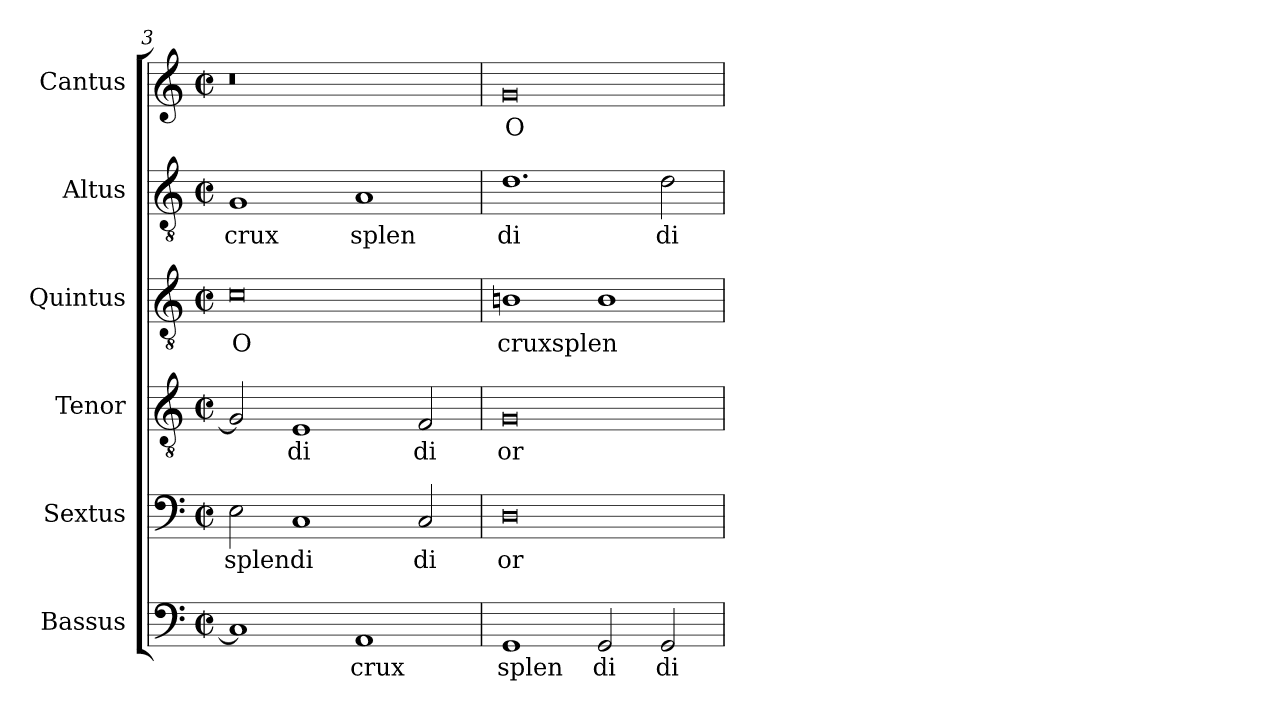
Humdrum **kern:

**kern	**text	**kern	**text	**kern	**text	**kern	**text	**kern	**text	**kern	**text
*part6	*part6	*part5	*part5	*part4	*part4	*part3	*part3	*part2	*part2	*part1	*part1
*staff6	*staff6	*staff5	*staff5	*staff4	*staff4	*staff3	*staff3	*staff2	*staff2	*staff1	*staff1
*I"Bassus	*	*I"Sextus	*	*I"Tenor	*	*I"Quintus	*	*I"Altus	*	*I"Cantus	*
*clefF4	*	*clefF4	*	*clefGv2	*	*clefGv2	*	*clefGv2	*	*clefG2	*
*M2/2	*	*M2/2	*	*M2/2	*	*M2/2	*	*M2/2	*	*M2/2	*
*met(c|)	*	*met(c|)	*	*met(c|)	*	*met(c|)	*	*met(c|)	*	*met(c|)	*
=3	=3	=3	=3	=3	=3	=3	=3	=3	=3	=3	=3
!	!	!	!LO:LY:b:cj	!	!	!	!LO:LY:b:cj	!	!LO:LY:b:cj	!	!
1C]	.	2E\	splendi	2G/]	.	0c	O	1G	crux	0r	.
!	!	!	!	!	!LO:LY:b:cj	!	!	!	!	!	!
.	.	1C	.	1E	di	.	.	.	.	.	.
!	!LO:LY:b:cj	!	!	!	!	!	!	!	!LO:LY:b:cj	!	!
1AA	crux	.	.	.	.	.	.	1A	splen	.	.
!	!	!	!LO:LY:b:cj	!	!LO:LY:b:cj	!	!	!	!	!	!
.	.	2C/	di	2F/	di	.	.	.	.	.	.
=4	=4	=4	=4	=4	=4	=4	=4	=4	=4	=4	=4
!	!LO:LY:b:cj	!	!LO:LY:b:cj	!	!LO:LY:b:cj	!	!LO:LY:b	!	!LO:LY:b:cj	!	!LO:LY:b:cj
1GG	splen	0D	or	0G	or	1Bn	cruxsplen	1.d	di	0g	O
!	!LO:LY:b:cj	!	!	!	!	!	!	!	!	!	!
2GG/	di	.	.	.	.	1B	.	.	.	.	.
!	!LO:LY:b:cj	!	!	!	!	!	!	!	!LO:LY:b:cj	!	!
2GG/	di	.	.	.	.	.	.	2d\	di	.	.
=	=	=	=	=	=	=	=	=	=	=	=
*-	*-	*-	*-	*-	*-	*-	*-	*-	*-	*-	*-
